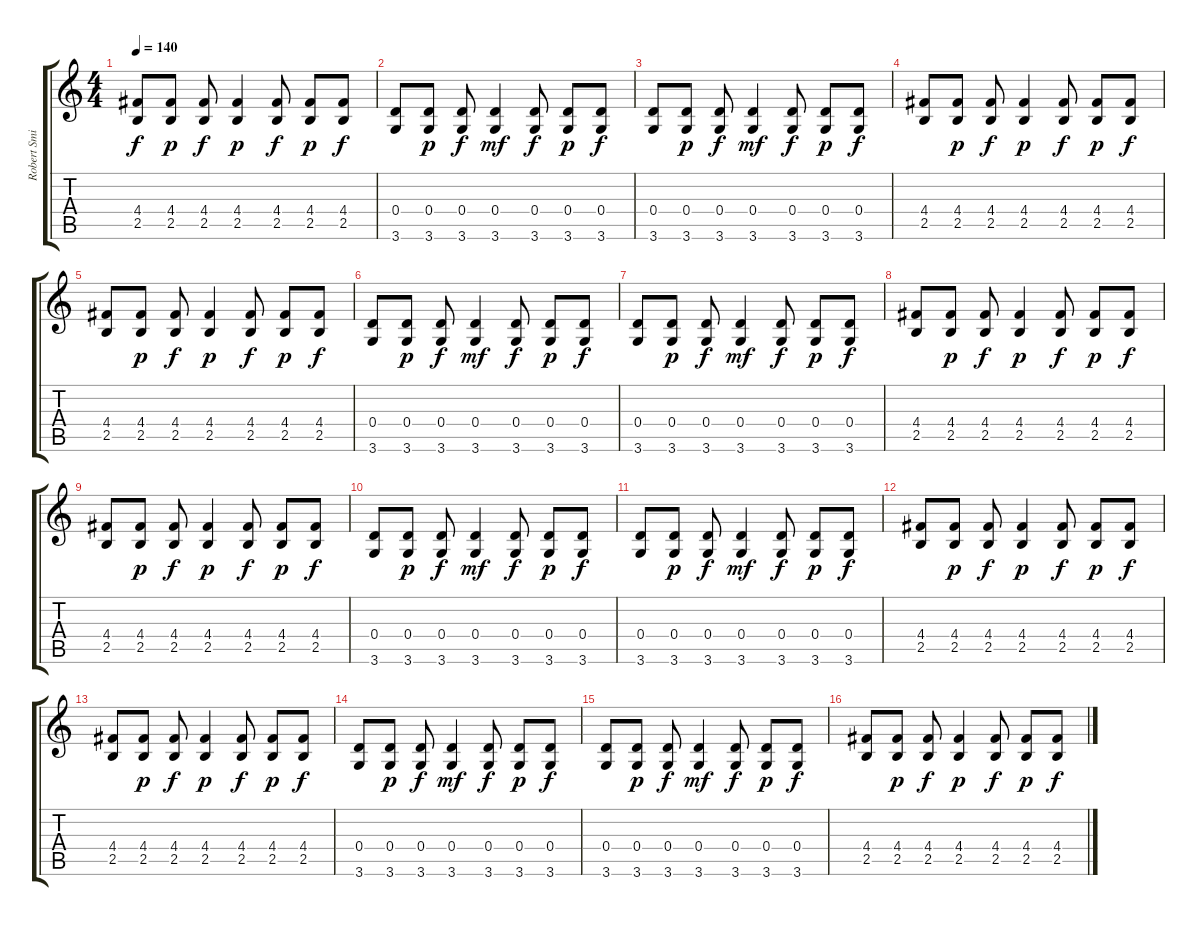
\track ("Robert Smith 1" "Robert Smi") {instrument electricguitarclean}
\staff {score tabs}
\tuning (E4 B3 G3 D3 A2 E2) {hide}
\ts (4 4)
\tempo 140
\clef g2
\ks c
(4.4 2.5).8{dy f} (4.4 2.5).8{dy p} (4.4 2.5).8{dy f} (4.4 2.5).4{dy p} (4.4 2.5).8{dy f} (4.4 2.5).8{dy p} (4.4 2.5).8{dy f} |
(0.4 3.6).8 (0.4 3.6).8{dy p} (0.4 3.6).8{dy f} (0.4 3.6).4{dy mf} (0.4 3.6).8{dy f} (0.4 3.6).8{dy p} (0.4 3.6).8{dy f} |
(0.4 3.6).8 (0.4 3.6).8{dy p} (0.4 3.6).8{dy f} (0.4 3.6).4{dy mf} (0.4 3.6).8{dy f} (0.4 3.6).8{dy p} (0.4 3.6).8{dy f} |
(4.4 2.5).8 (4.4 2.5).8{dy p} (4.4 2.5).8{dy f} (4.4 2.5).4{dy p} (4.4 2.5).8{dy f} (4.4 2.5).8{dy p} (4.4 2.5).8{dy f} |
(4.4 2.5).8 (4.4 2.5).8{dy p} (4.4 2.5).8{dy f} (4.4 2.5).4{dy p} (4.4 2.5).8{dy f} (4.4 2.5).8{dy p} (4.4 2.5).8{dy f} |
(0.4 3.6).8 (0.4 3.6).8{dy p} (0.4 3.6).8{dy f} (0.4 3.6).4{dy mf} (0.4 3.6).8{dy f} (0.4 3.6).8{dy p} (0.4 3.6).8{dy f} |
(0.4 3.6).8 (0.4 3.6).8{dy p} (0.4 3.6).8{dy f} (0.4 3.6).4{dy mf} (0.4 3.6).8{dy f} (0.4 3.6).8{dy p} (0.4 3.6).8{dy f} |
(4.4 2.5).8 (4.4 2.5).8{dy p} (4.4 2.5).8{dy f} (4.4 2.5).4{dy p} (4.4 2.5).8{dy f} (4.4 2.5).8{dy p} (4.4 2.5).8{dy f} |
(4.4 2.5).8 (4.4 2.5).8{dy p} (4.4 2.5).8{dy f} (4.4 2.5).4{dy p} (4.4 2.5).8{dy f} (4.4 2.5).8{dy p} (4.4 2.5).8{dy f} |
(0.4 3.6).8 (0.4 3.6).8{dy p} (0.4 3.6).8{dy f} (0.4 3.6).4{dy mf} (0.4 3.6).8{dy f} (0.4 3.6).8{dy p} (0.4 3.6).8{dy f} |
(0.4 3.6).8 (0.4 3.6).8{dy p} (0.4 3.6).8{dy f} (0.4 3.6).4{dy mf} (0.4 3.6).8{dy f} (0.4 3.6).8{dy p} (0.4 3.6).8{dy f} |
(4.4 2.5).8 (4.4 2.5).8{dy p} (4.4 2.5).8{dy f} (4.4 2.5).4{dy p} (4.4 2.5).8{dy f} (4.4 2.5).8{dy p} (4.4 2.5).8{dy f} |
(4.4 2.5).8 (4.4 2.5).8{dy p} (4.4 2.5).8{dy f} (4.4 2.5).4{dy p} (4.4 2.5).8{dy f} (4.4 2.5).8{dy p} (4.4 2.5).8{dy f} |
(0.4 3.6).8 (0.4 3.6).8{dy p} (0.4 3.6).8{dy f} (0.4 3.6).4{dy mf} (0.4 3.6).8{dy f} (0.4 3.6).8{dy p} (0.4 3.6).8{dy f} |
(0.4 3.6).8 (0.4 3.6).8{dy p} (0.4 3.6).8{dy f} (0.4 3.6).4{dy mf} (0.4 3.6).8{dy f} (0.4 3.6).8{dy p} (0.4 3.6).8{dy f} |
(4.4 2.5).8 (4.4 2.5).8{dy p} (4.4 2.5).8{dy f} (4.4 2.5).4{dy p} (4.4 2.5).8{dy f} (4.4 2.5).8{dy p} (4.4 2.5).8{dy f}
